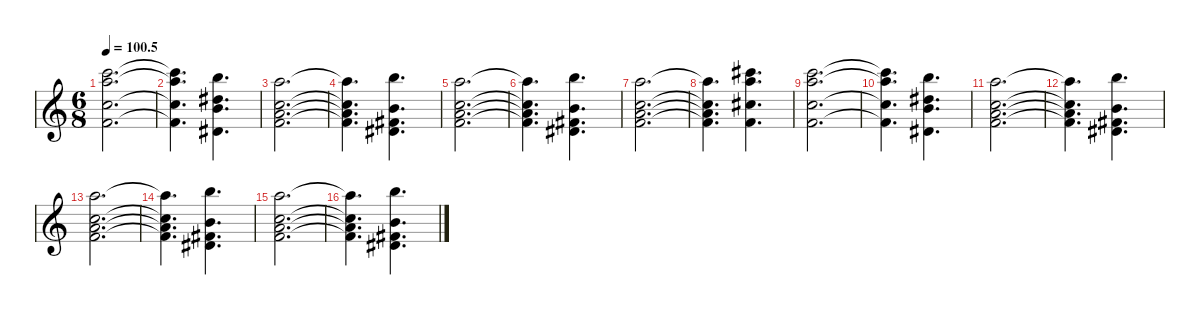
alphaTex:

\defaultSystemsLayout 4
\hideDynamics
\bracketExtendMode nobrackets
\singleTrackTrackNamePolicy hidden
\multiTrackTrackNamePolicy hidden
\firstSystemTrackNameMode fullname
\firstSystemTrackNameOrientation horizontal
\otherSystemsTrackNameOrientation horizontal
\track ("Vocals" "vln.") {instrument stringensemble1}
\staff {score}
\tuning (E4 C4 G3 C3 G2 C2)
\ts (6 8)
\tempo
100.5
\accidentals auto
\clef g2
\ottava regular
\simile none
\ks c
(21.2 17.3 20.1 17.4).2{d dy f beam Down} |
(21.2{t} 17.3{t} 20.1{t} 17.4{t}).4{d beam Down} (15.2{acc #} 16.3 19.1 15.4{acc #}).4{d beam Down} |
(14.3 17.1 17.4 12.2).2{d beam Down} |
(17.1{t} 12.2{t} 14.3{t} 17.4{t}).4{d beam Down} (11.2 11.3{acc #} 19.1 15.4{acc #}).4{d beam Down} |
(14.3 17.4 17.1 12.2).2{d beam Down} |
(12.2{t} 14.3{t} 17.1{t} 17.4{t}).4{d beam Down} (11.2 11.3{acc #} 19.1 15.4{acc #}).4{d beam Down} |
(12.2 14.3 17.1 17.4).2{d beam Down} |
(12.2{t} 14.3{t} 17.1{t} 17.4{t}).4{d beam Down} (21.2 18.3{acc #} 21.1{acc #} 17.4).4{d beam Down} |
(21.2 17.3 20.1 17.4).2{d beam Down} |
(21.2{t} 17.3{t} 20.1{t} 17.4{t}).4{d beam Down} (15.2{acc #} 16.3 19.1 15.4{acc #}).4{d beam Down} |
(12.2 14.3 17.1 17.4).2{d beam Down} |
(12.2{t} 14.3{t} 17.1{t} 17.4{t}).4{d beam Down} (11.2 11.3{acc #} 19.1 15.4{acc #}).4{d beam Down} |
(12.2 14.3 17.1 17.4).2{d beam Down} |
(12.2{t} 14.3{t} 17.1{t} 17.4{t}).4{d beam Down} (11.2 11.3{acc #} 19.1 15.4{acc #}).4{d beam Down} |
(12.2 14.3 17.1 17.4).2{d beam Down} |
(12.2{t} 14.3{t} 17.1{t} 17.4{t}).4{d beam Down} (11.2 11.3{acc #} 19.1 15.4{acc #}).4{d beam Down}
